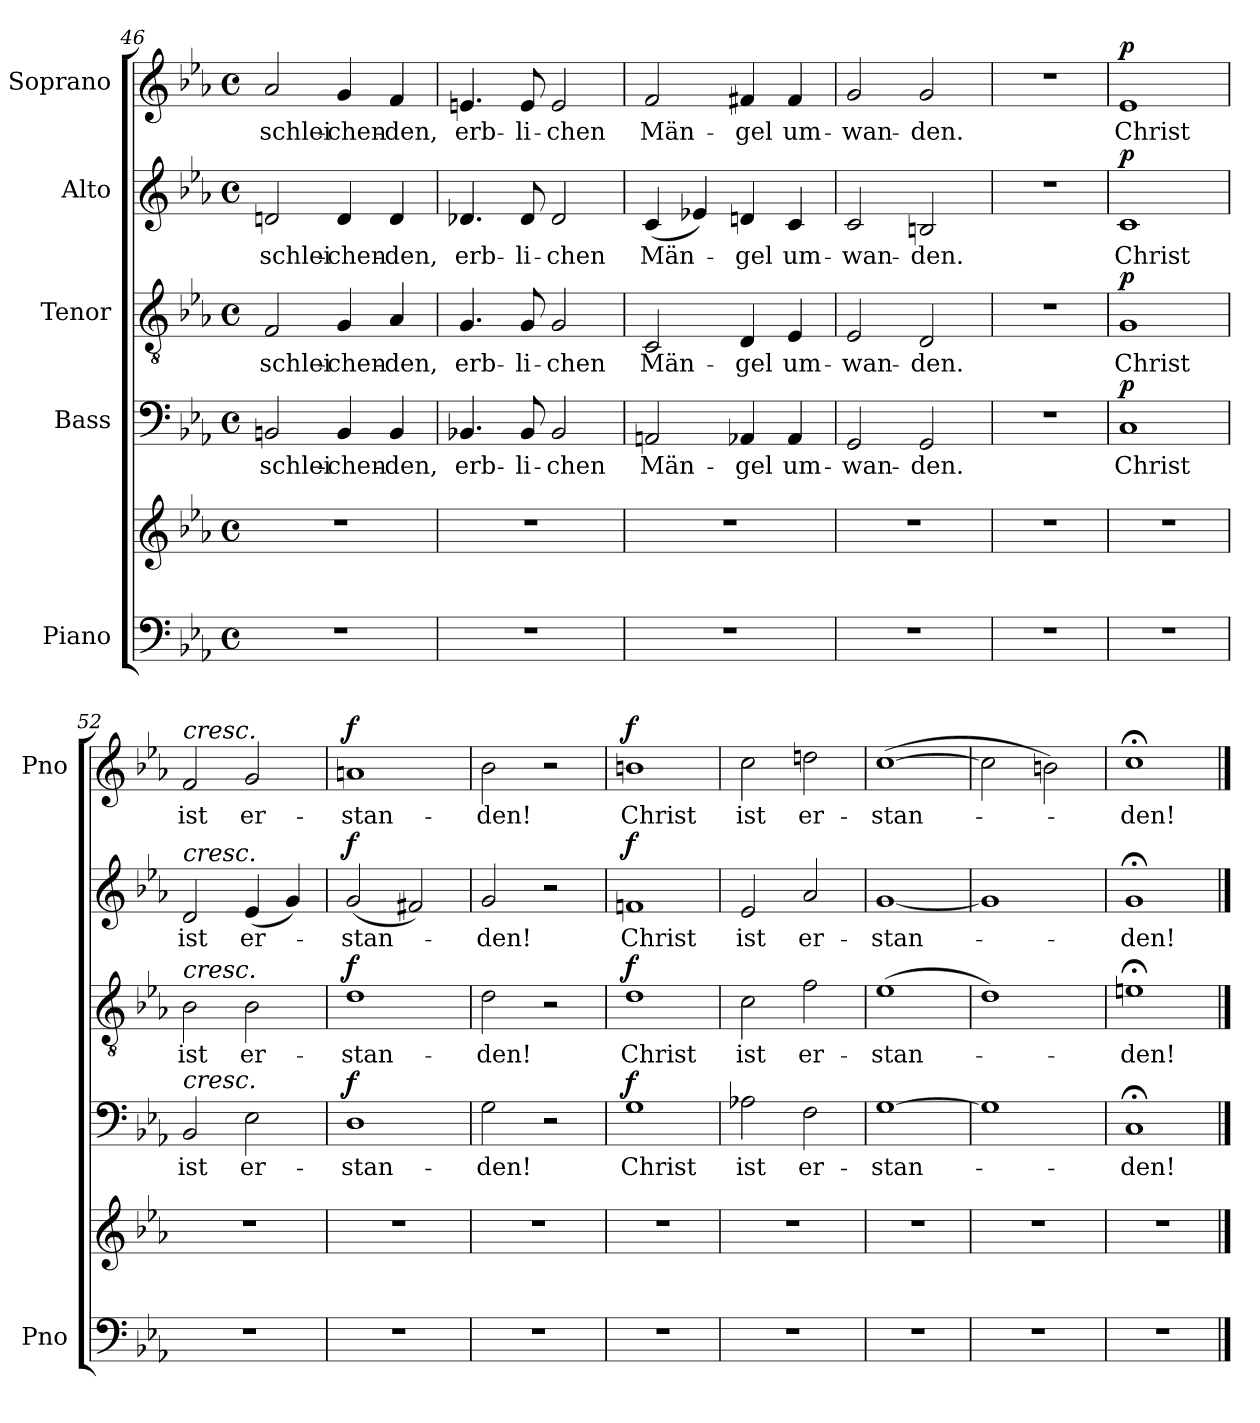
**kern	**kern	**kern	**text	**dynam	**kern	**text	**dynam	**kern	**text	**dynam	**kern	**text	**dynam
*part5	*part5	*part4	*part4	*part4	*part3	*part3	*part3	*part2	*part2	*part2	*part1	*part1	*part1
*staff6	*staff5	*staff4	*staff4	*staff4	*staff3	*staff3	*staff3	*staff2	*staff2	*staff2	*staff1	*staff1	*staff1
*I"Piano	*	*I"Bass	*	*	*I"Tenor	*	*	*I"Alto	*	*	*I"Soprano	*	*
*I'Pno	*	*	*	*	*	*	*	*	*	*	*I'Pno	*	*
*clefF4	*clefG2	*clefF4	*	*	*clefGv2	*	*	*clefG2	*	*	*clefG2	*	*
*k[b-e-a-]	*k[b-e-a-]	*k[b-e-a-]	*	*	*k[b-e-a-]	*	*	*k[b-e-a-]	*	*	*k[b-e-a-]	*	*
*c:	*c:	*c:	*	*	*c:	*	*	*c:	*	*	*c:	*	*
*M4/4	*M4/4	*M4/4	*	*	*M4/4	*	*	*M4/4	*	*	*M4/4	*	*
*met(c)	*met(c)	*met(c)	*	*	*met(c)	*	*	*met(c)	*	*	*met(c)	*	*
=46	=46	=46	=46	=46	=46	=46	=46	=46	=46	=46	=46	=46	=46
!	!	!	!LO:LY:b	!	!	!LO:LY:b	!	!	!LO:LY:b	!	!	!LO:LY:b	!
1r	1r	2BBn/	schlei-	.	2F/	schlei-	.	2dn/	schlei-	.	2a-/	schlei-	.
!	!	!	!LO:LY:b	!	!	!LO:LY:b	!	!	!LO:LY:b	!	!	!LO:LY:b	!
.	.	4BB/	-chen-	.	4G/	-chen-	.	4d/	-chen-	.	4g/	-chen-	.
!	!	!	!LO:LY:b	!	!	!LO:LY:b	!	!	!LO:LY:b	!	!	!LO:LY:b	!
.	.	4BB/	-den,	.	4A-/	-den,	.	4d/	-den,	.	4f/	-den,	.
=47	=47	=47	=47	=47	=47	=47	=47	=47	=47	=47	=47	=47	=47
!	!	!	!LO:LY:b	!	!	!LO:LY:b	!	!	!LO:LY:b	!	!	!LO:LY:b	!
1r	1r	4.BB-X/	erb-	.	4.G/	erb-	.	4.d-X/	erb-	.	4.en/	erb-	.
!	!	!	!LO:LY:b	!	!	!LO:LY:b	!	!	!LO:LY:b	!	!	!LO:LY:b	!
.	.	8BB-/	-li-	.	8G/	-li-	.	8d-/	-li-	.	8e/	-li-	.
!	!	!	!LO:LY:b	!	!	!LO:LY:b	!	!	!LO:LY:b	!	!	!LO:LY:b	!
.	.	2BB-/	-chen	.	2G/	-chen	.	2d-/	-chen	.	2e/	-chen	.
=48	=48	=48	=48	=48	=48	=48	=48	=48	=48	=48	=48	=48	=48
!	!	!	!LO:LY:b	!	!	!LO:LY:b	!	!	!LO:LY:b	!	!	!LO:LY:b	!
1r	1r	2AAn/	Män-	.	2C/	Män-	.	(<4c/	Män-	.	2f/	Män-	.
.	.	.	.	.	.	.	.	4e-X/)	.	.	.	.	.
!	!	!	!LO:LY:b	!	!	!LO:LY:b	!	!	!LO:LY:b	!	!	!LO:LY:b	!
.	.	4AA-X/	-gel	.	4D/	-gel	.	4dn/	-gel	.	4f#X/	-gel	.
!	!	!	!LO:LY:b	!	!	!LO:LY:b	!	!	!LO:LY:b	!	!	!LO:LY:b	!
.	.	4AA-/	um-	.	4E-/	um-	.	4c/	um-	.	4f#/	um-	.
=49	=49	=49	=49	=49	=49	=49	=49	=49	=49	=49	=49	=49	=49
!	!	!	!LO:LY:b	!	!	!LO:LY:b	!	!	!LO:LY:b	!	!	!LO:LY:b	!
1r	1r	2GG/	-wan-	.	2E-/	-wan-	.	2c/	-wan-	.	2g/	-wan-	.
!	!	!	!LO:LY:b	!	!	!LO:LY:b	!	!	!LO:LY:b	!	!	!LO:LY:b	!
.	.	2GG/	-den.	.	2D/	-den.	.	2Bn/	-den.	.	2g/	-den.	.
=50	=50	=50	=50	=50	=50	=50	=50	=50	=50	=50	=50	=50	=50
1r	1r	1r	.	.	1r	.	.	1r	.	.	1r	.	.
!!LO:PB:g=z
=51	=51	=51	=51	=51	=51	=51	=51	=51	=51	=51	=51	=51	=51
!	!	!	!LO:LY:b	!LO:DY:b	!	!LO:LY:b	!LO:DY:b	!	!LO:LY:b	!LO:DY:b	!	!LO:LY:b	!LO:DY:b
1r	1r	1C	Christ	p	1G	Christ	p	1c	Christ	p	1e-	Christ	p
=52	=52	=52	=52	=52	=52	=52	=52	=52	=52	=52	=52	=52	=52
!	!	!	!	!	!	!	!	!	!	!	!LO:TX:a:i:t=cresc.	!	!
!	!	!	!	!	!	!	!	!LO:TX:a:i:t=cresc.	!	!	!	!	!
!	!	!	!	!	!LO:TX:a:i:t=cresc.	!	!	!	!	!	!	!	!
!	!	!LO:TX:a:i:t=cresc.	!	!	!	!	!	!	!	!	!	!	!
!	!	!	!LO:LY:b	!	!	!LO:LY:b	!	!	!LO:LY:b	!	!	!LO:LY:b	!
1r	1r	2BB-/	ist	.	2B-\	ist	.	2d/	ist	.	2f/	ist	.
!	!	!	!LO:LY:b	!	!	!LO:LY:b	!	!	!LO:LY:b	!	!	!LO:LY:b	!
.	.	2E-\	er-	.	2B-\	er-	.	(<4e-/	er-	.	2g/	er-	.
.	.	.	.	.	.	.	.	4g/)	.	.	.	.	.
=53	=53	=53	=53	=53	=53	=53	=53	=53	=53	=53	=53	=53	=53
!	!	!	!LO:LY:b	!LO:DY:b	!	!LO:LY:b	!LO:DY:b	!	!LO:LY:b	!LO:DY:b	!	!LO:LY:b	!LO:DY:b
1r	1r	1D	-stan-	f	1d	-stan-	f	(<2g/	-stan-	f	1an	-stan-	f
.	.	.	.	.	.	.	.	2f#X/)	.	.	.	.	.
=54	=54	=54	=54	=54	=54	=54	=54	=54	=54	=54	=54	=54	=54
!	!	!	!LO:LY:b	!	!	!LO:LY:b	!	!	!LO:LY:b	!	!	!LO:LY:b	!
1r	1r	2G\	-den!	.	2d\	-den!	.	2g/	-den!	.	2b-\	-den!	.
.	.	2r	.	.	2r	.	.	2r	.	.	2r	.	.
=55	=55	=55	=55	=55	=55	=55	=55	=55	=55	=55	=55	=55	=55
!	!	!	!LO:LY:b	!LO:DY:b	!	!LO:LY:b	!LO:DY:b	!	!LO:LY:b	!LO:DY:b	!	!LO:LY:b	!LO:DY:b
1r	1r	1G	Christ	f	1d	Christ	f	1fn	Christ	f	1bn	Christ	f
=56	=56	=56	=56	=56	=56	=56	=56	=56	=56	=56	=56	=56	=56
!	!	!	!LO:LY:b	!	!	!LO:LY:b	!	!	!LO:LY:b	!	!	!LO:LY:b	!
1r	1r	2A-X\	ist	.	2c\	ist	.	2e-/	ist	.	2cc\	ist	.
!	!	!	!LO:LY:b	!	!	!LO:LY:b	!	!	!LO:LY:b	!	!	!LO:LY:b	!
.	.	2F\	er-	.	2f\	er-	.	2a-/	er-	.	2ddn\	er-	.
=57	=57	=57	=57	=57	=57	=57	=57	=57	=57	=57	=57	=57	=57
!	!	!	!LO:LY:b	!	!	!LO:LY:b	!	!	!LO:LY:b	!	!	!LO:LY:b	!
1r	1r	[1G	-stan-	.	(>1e-	-stan-	.	[1g	-stan-	.	(>[1cc	-stan-	.
=58	=58	=58	=58	=58	=58	=58	=58	=58	=58	=58	=58	=58	=58
1r	1r	1G]	.	.	1d)	.	.	1g]	.	.	2cc\]	.	.
.	.	.	.	.	.	.	.	.	.	.	2bn\)	.	.
=59	=59	=59	=59	=59	=59	=59	=59	=59	=59	=59	=59	=59	=59
!	!	!	!LO:LY:b	!	!	!LO:LY:b	!	!	!LO:LY:b	!	!	!LO:LY:b	!
1r	1r	1C;<	-den!	.	1en;<	-den!	.	1g;<	-den!	.	1cc;<	-den!	.
==	==	==	==	==	==	==	==	==	==	==	==	==	==
*-	*-	*-	*-	*-	*-	*-	*-	*-	*-	*-	*-	*-	*-
